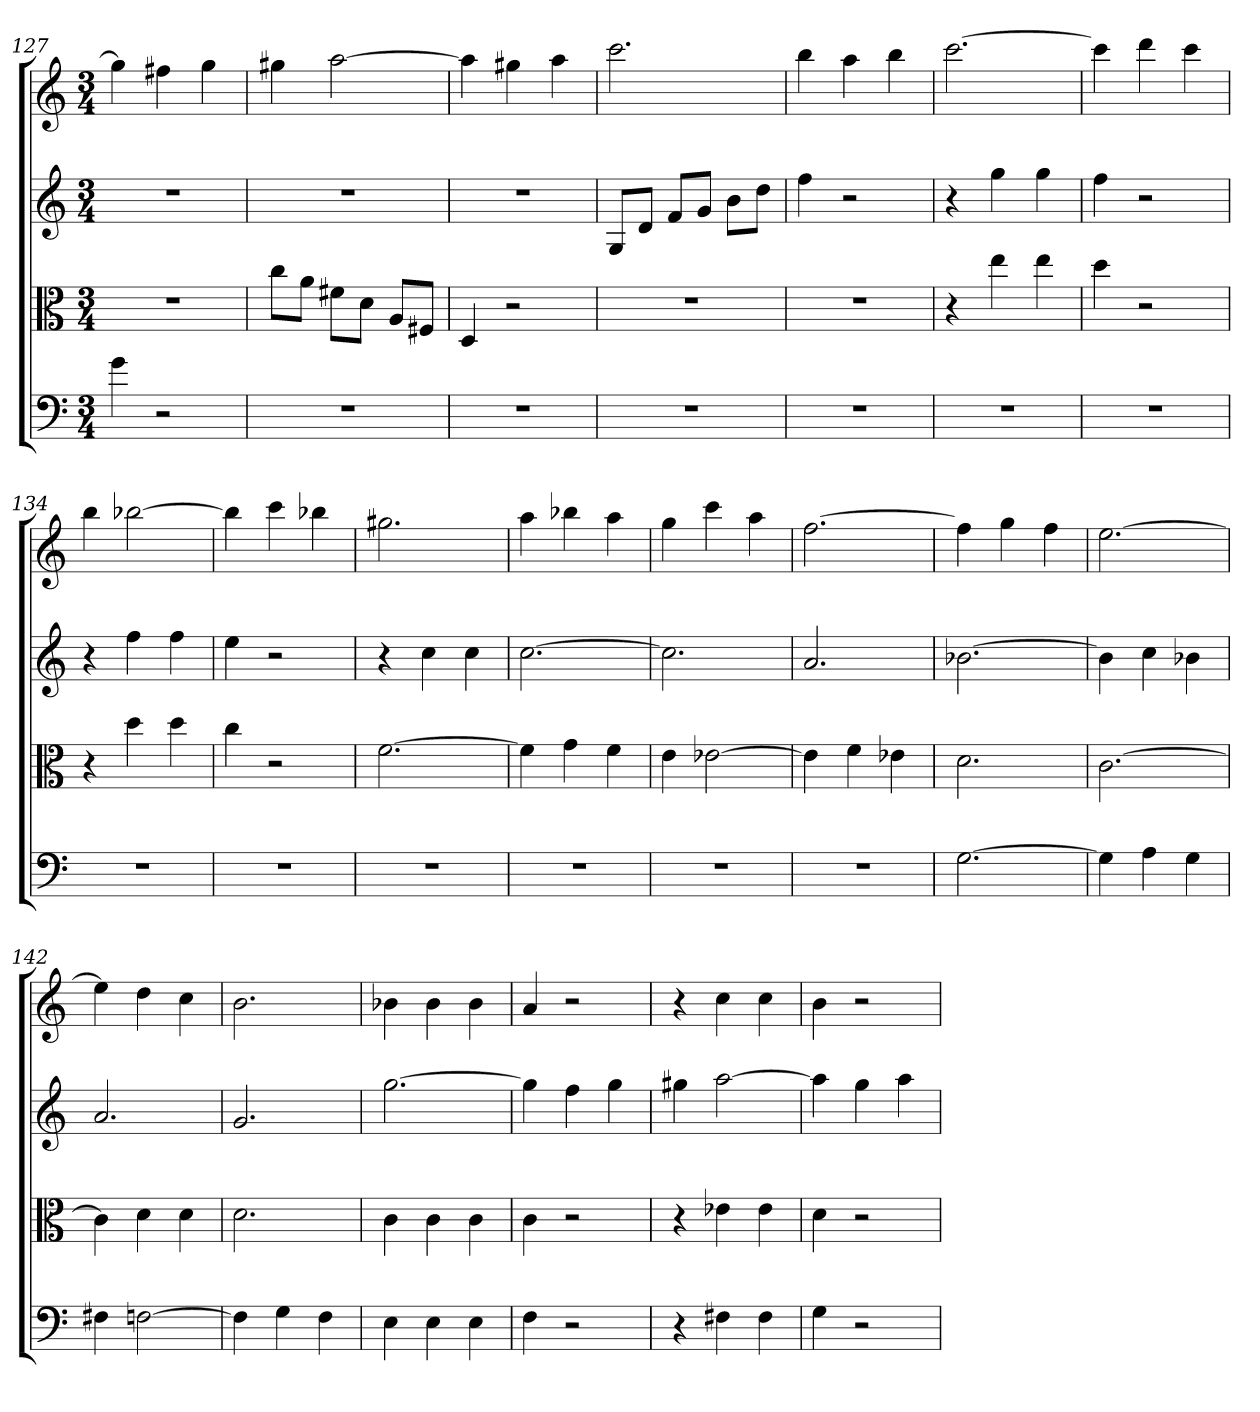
**kern	**kern	**kern	**kern
*part4	*part3	*part2	*part1
*staff4	*staff3	*staff2	*staff1
*clefF4	*clefC3	*	*
*k[]	*k[]	*k[]	*k[]
*C:	*C:	*C:	*C:
*M3/4	*M3/4	*M3/4	*M3/4
=127	=127	=127	=127
4g	2.r	2.r	4gg]
2r	.	.	4ff#X
.	.	.	4gg
=128	=128	=128	=128
2.r	8cc\L	2.r	4gg#X
.	8a\J	.	.
.	8f#X\L	.	[2aa
.	8d\J	.	.
.	8A/L	.	.
.	8F#X/J	.	.
=129	=129	=129	=129
2.r	4D	2.r	4aa]
.	2r	.	4gg#X
.	.	.	4aa
=130	=130	=130	=130
2.r	2.r	8GL	2.ccc
.	.	8dJ	.
.	.	8fL	.
.	.	8gJ	.
.	.	8bL	.
.	.	8ddJ	.
=131	=131	=131	=131
2.r	2.r	4ff	4bb
.	.	2r	4aa
.	.	.	4bb
=132	=132	=132	=132
2.r	4r	4r	[2.ccc
.	4ee	4gg	.
.	4ee	4gg	.
=133	=133	=133	=133
2.r	4dd	4ff	4ccc]
.	2r	2r	4ddd
.	.	.	4ccc
=134	=134	=134	=134
2.r	4r	4r	4bb
.	4dd	4ff	[2bb-X
.	4dd	4ff	.
=135	=135	=135	=135
2.r	4cc	4ee	4bb-]
.	2r	2r	4ccc
.	.	.	4bb-X
=136	=136	=136	=136
2.r	[2.f	4r	2.gg#X
.	.	4cc	.
.	.	4cc	.
=137	=137	=137	=137
2.r	4f]	[2.cc	4aa
.	4g	.	4bb-X
.	4f	.	4aa
=138	=138	=138	=138
2.r	4e	2.cc]	4gg
.	[2e-X	.	4ccc
.	.	.	4aa
=139	=139	=139	=139
2.r	4e-]	2.a	[2.ff
.	4f	.	.
.	4e-X	.	.
=140	=140	=140	=140
[2.G	2.d	[2.b-X	4ff]
.	.	.	4gg
.	.	.	4ff
=141	=141	=141	=141
4G]	[2.c	4b-]	[2.ee
4A	.	4cc	.
4G	.	4b-X	.
=142	=142	=142	=142
4F#X	4c]	2.a	4ee]
[2Fn	4d	.	4dd
.	4d	.	4cc
=143	=143	=143	=143
4F]	2.d	2.g	2.b
4G	.	.	.
4F	.	.	.
=144	=144	=144	=144
4E	4c	[2.gg	4b-X
4E	4c	.	4b-
4E	4c	.	4b-
=145	=145	=145	=145
4F	4c	4gg]	4a
2r	2r	4ff	2r
.	.	4gg	.
=146	=146	=146	=146
4r	4r	4gg#X	4r
4F#X	4e-X	[2aa	4cc
4F#	4e-	.	4cc
=147	=147	=147	=147
4G	4d	4aa]	4b
2r	2r	4gg	2r
.	.	4aa	.
=	=	=	=
*-	*-	*-	*-
